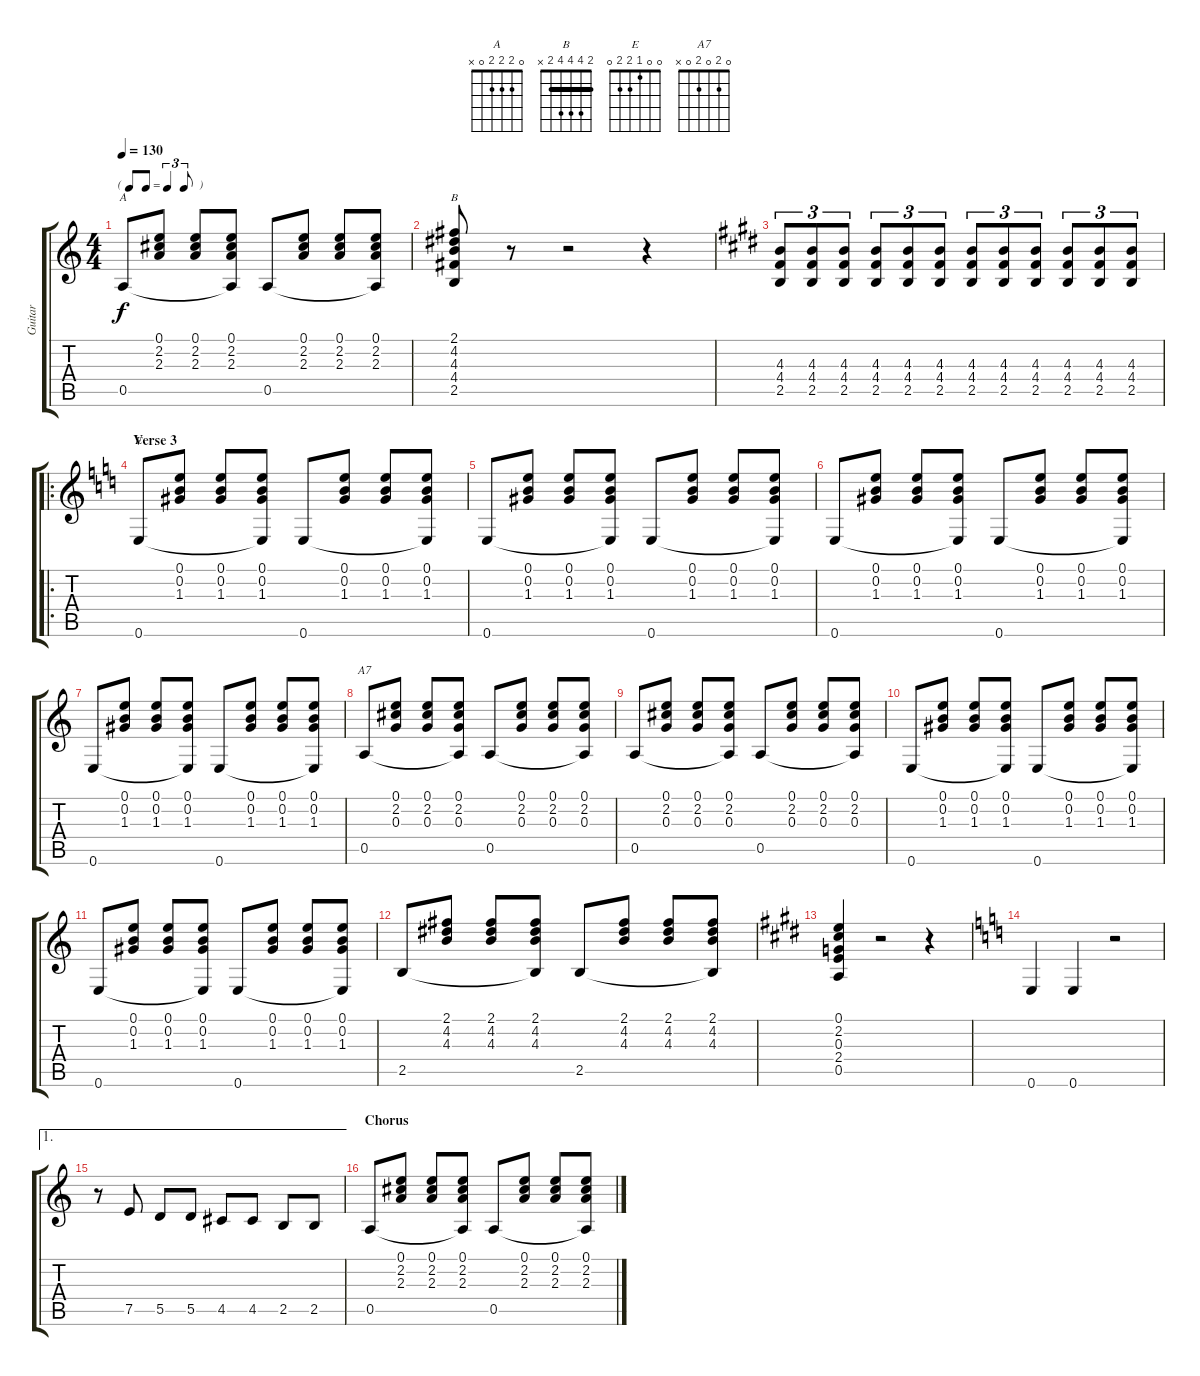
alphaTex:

\track ("Guitar" "Guitar") {instrument electricguitarjazz}
\staff {score tabs}
\tuning (E4 B3 G3 D3 A2 E2) {hide}
\chord ("A" 0 2 2 2 0 x)
\chord ("B" 2 4 4 4 2 x) {barre 2}
\chord ("E" 0 0 1 2 2 0)
\chord ("A7" 0 2 0 2 0 x)
\ts (4 4)
\tf triplet8th
\tempo 130
\clef g2
\ks c
0.5.8{ch "A" dy f} (0.1 2.2 2.3).8 (0.1 2.2 2.3).8 (0.1 2.2 2.3 0.5{t}).8 0.5.8 (0.1 2.2 2.3).8 (0.1 2.2 2.3).8 (0.1 2.2 2.3 0.5{t}).8 |
(2.1 4.2 4.3 4.4 2.5).8{ch "B"} r.8 r.2 r.4 |
\ks e
(4.3 4.4 2.5).8{tu (3 2)} (4.3 4.4 2.5).8{tu (3 2)} (4.3 4.4 2.5).8{tu (3 2)} (4.3 4.4 2.5).8{tu (3 2)} (4.3 4.4 2.5).8{tu (3 2)} (4.3 4.4 2.5).8{tu (3 2)} (4.3 4.4 2.5).8{tu (3 2)} (4.3 4.4 2.5).8{tu (3 2)} (4.3 4.4 2.5).8{tu (3 2)} (4.3 4.4 2.5).8{tu (3 2)} (4.3 4.4 2.5).8{tu (3 2)} (4.3 4.4 2.5).8{tu (3 2)} |
\ro
\section ("" "Verse 3")
\ks c
0.6.8{ch "E"} (0.1 0.2 1.3).8 (0.1 0.2 1.3).8 (0.1 0.2 1.3 0.6{t}).8 0.6.8 (0.1 0.2 1.3).8 (0.1 0.2 1.3).8 (0.1 0.2 1.3 0.6{t}).8 |
0.6.8 (0.1 0.2 1.3).8 (0.1 0.2 1.3).8 (0.1 0.2 1.3 0.6{t}).8 0.6.8 (0.1 0.2 1.3).8 (0.1 0.2 1.3).8 (0.1 0.2 1.3 0.6{t}).8 |
0.6.8 (0.1 0.2 1.3).8 (0.1 0.2 1.3).8 (0.1 0.2 1.3 0.6{t}).8 0.6.8 (0.1 0.2 1.3).8 (0.1 0.2 1.3).8 (0.1 0.2 1.3 0.6{t}).8 |
0.6.8 (0.1 0.2 1.3).8 (0.1 0.2 1.3).8 (0.1 0.2 1.3 0.6{t}).8 0.6.8 (0.1 0.2 1.3).8 (0.1 0.2 1.3).8 (0.1 0.2 1.3 0.6{t}).8 |
0.5.8{ch "A7"} (0.1 2.2 0.3).8 (0.1 2.2 0.3).8 (0.1 2.2 0.3 0.5{t}).8 0.5.8 (0.1 2.2 0.3).8 (0.1 2.2 0.3).8 (0.1 2.2 0.3 0.5{t}).8 |
0.5.8 (0.1 2.2 0.3).8 (0.1 2.2 0.3).8 (0.1 2.2 0.3 0.5{t}).8 0.5.8 (0.1 2.2 0.3).8 (0.1 2.2 0.3).8 (0.1 2.2 0.3 0.5{t}).8 |
0.6.8 (0.1 0.2 1.3).8 (0.1 0.2 1.3).8 (0.1 0.2 1.3 0.6{t}).8 0.6.8 (0.1 0.2 1.3).8 (0.1 0.2 1.3).8 (0.1 0.2 1.3 0.6{t}).8 |
0.6.8 (0.1 0.2 1.3).8 (0.1 0.2 1.3).8 (0.1 0.2 1.3 0.6{t}).8 0.6.8 (0.1 0.2 1.3).8 (0.1 0.2 1.3).8 (0.1 0.2 1.3 0.6{t}).8 |
2.5.8 (2.1 4.2 4.3).8 (2.1 4.2 4.3).8 (2.1 4.2 4.3 2.5{t}).8 2.5.8 (2.1 4.2 4.3).8 (2.1 4.2 4.3).8 (2.1 4.2 4.3 2.5{t}).8 |
\ks e
(0.1 2.2 0.3 2.4 0.5).4 r.2 r.4 |
\ks c
0.6.4 0.6.4 r.2 |
\ae 1
r.8 7.5.8 5.5.8 5.5.8 4.5.8 4.5.8 2.5.8 2.5.8 |
\section ("" "Chorus")
0.5.8 (0.1 2.2 2.3).8 (0.1 2.2 2.3).8 (0.1 2.2 2.3 0.5{t}).8 0.5.8 (0.1 2.2 2.3).8 (0.1 2.2 2.3).8 (0.1 2.2 2.3 0.5{t}).8
